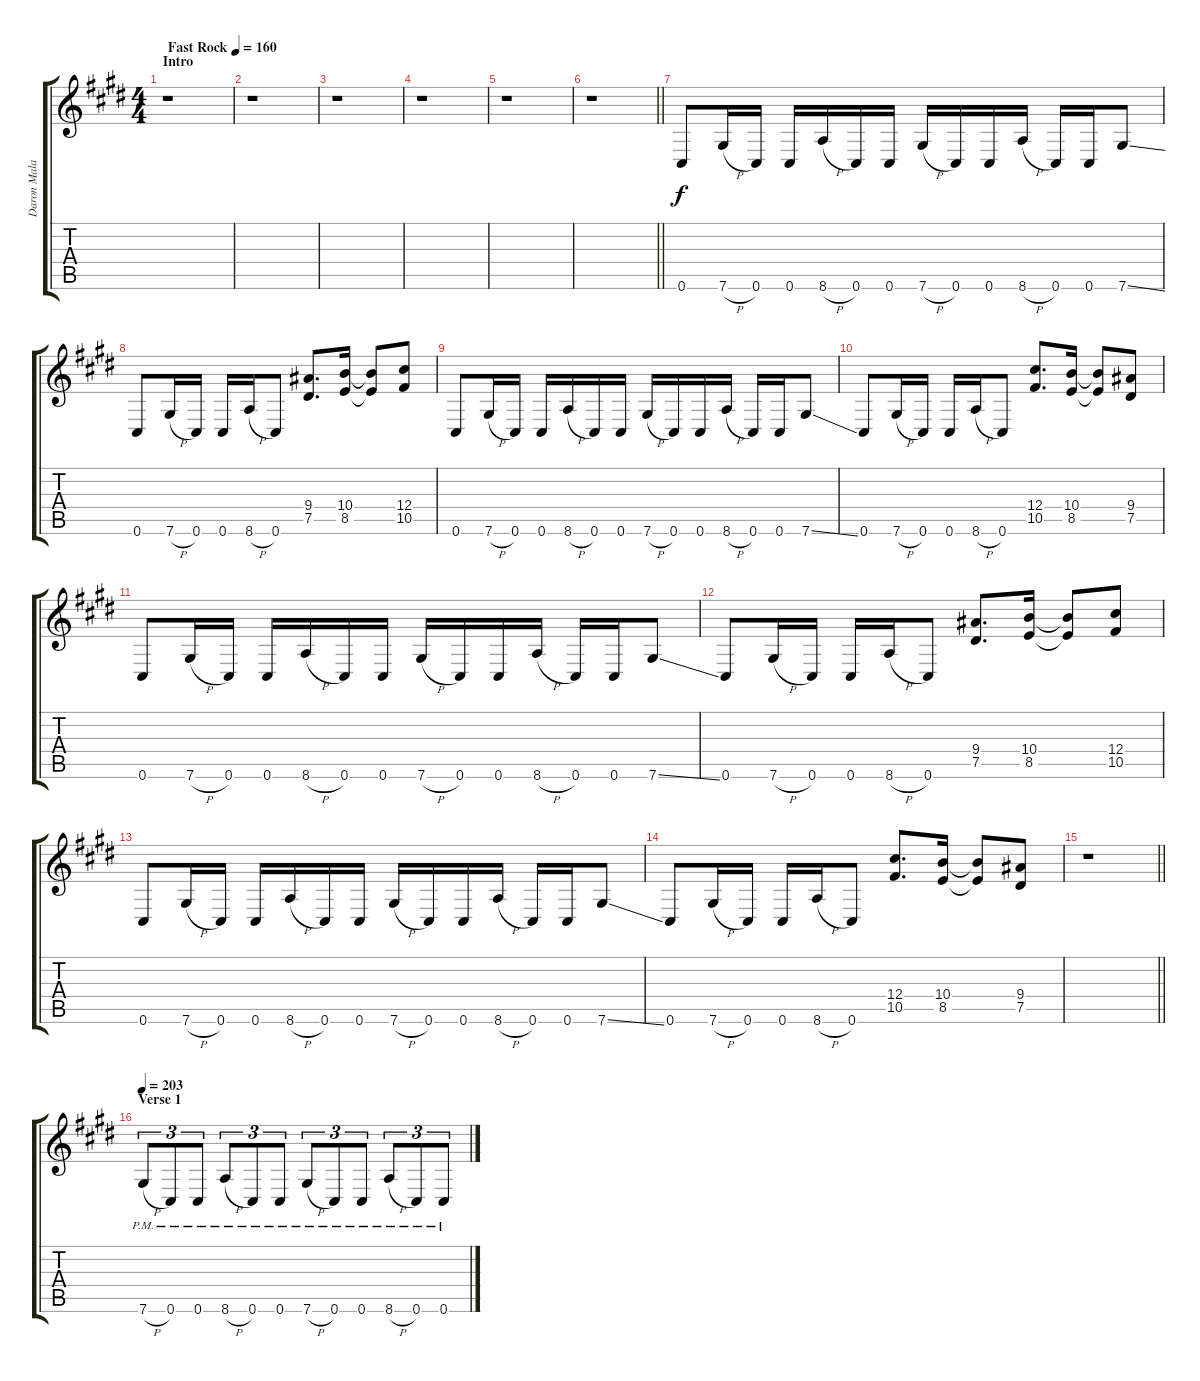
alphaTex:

\track ("Daron Malakian [Guitar 2]" "Daron Mala") {instrument distortionguitar}
\staff {score tabs}
\tuning (Eb4 Bb3 Gb3 Db3 Ab2 Db2) {hide}
\ts (4 4)
\section ("" "Intro")
\tempo (160 "Fast Rock")
\clef g2
\ks c#minor
r.1{dy f instrument distortionguitar} |
r.1 |
r.1 |
r.1 |
r.1 |
\barLineRight lightlight
r.1 |
0.6.8 7.6{h}.16 0.6.16 0.6.16 8.6{h}.16 0.6.16 0.6.16 7.6{h}.16 0.6.16 0.6.16 8.6{h}.16 0.6.16 0.6.16 7.6{ss}.8 |
0.6.8 7.6{h}.16 0.6.16 0.6.16 8.6{h}.16 0.6.8 (9.4 7.5).8{d} (10.4 8.5).16 (10.4{t} 8.5{t}).8 (12.4 10.5).8 |
0.6.8 7.6{h}.16 0.6.16 0.6.16 8.6{h}.16 0.6.16 0.6.16 7.6{h}.16 0.6.16 0.6.16 8.6{h}.16 0.6.16 0.6.16 7.6{ss}.8 |
0.6.8 7.6{h}.16 0.6.16 0.6.16 8.6{h}.16 0.6.8 (12.4 10.5).8{d} (10.4 8.5).16 (10.4{t} 8.5{t}).8 (9.4 7.5).8 |
0.6.8 7.6{h}.16 0.6.16 0.6.16 8.6{h}.16 0.6.16 0.6.16 7.6{h}.16 0.6.16 0.6.16 8.6{h}.16 0.6.16 0.6.16 7.6{ss}.8 |
0.6.8 7.6{h}.16 0.6.16 0.6.16 8.6{h}.16 0.6.8 (9.4 7.5).8{d} (10.4 8.5).16 (10.4{t} 8.5{t}).8 (12.4 10.5).8 |
0.6.8 7.6{h}.16 0.6.16 0.6.16 8.6{h}.16 0.6.16 0.6.16 7.6{h}.16 0.6.16 0.6.16 8.6{h}.16 0.6.16 0.6.16 7.6{ss}.8 |
0.6.8 7.6{h}.16 0.6.16 0.6.16 8.6{h}.16 0.6.8 (12.4 10.5).8{d} (10.4 8.5).16 (10.4{t} 8.5{t}).8 (9.4 7.5).8 |
\barLineRight lightlight
r.1 |
\section ("" "Verse 1")
\tempo 203
7.6{h pm}.8{tu (3 2)} 0.6{pm}.8{tu (3 2)} 0.6{pm}.8{tu (3 2)} 8.6{h pm}.8{tu (3 2)} 0.6{pm}.8{tu (3 2)} 0.6{pm}.8{tu (3 2)} 7.6{h pm}.8{tu (3 2)} 0.6{pm}.8{tu (3 2)} 0.6{pm}.8{tu (3 2)} 8.6{h pm}.8{tu (3 2)} 0.6{pm}.8{tu (3 2)} 0.6{pm}.8{tu (3 2)}
